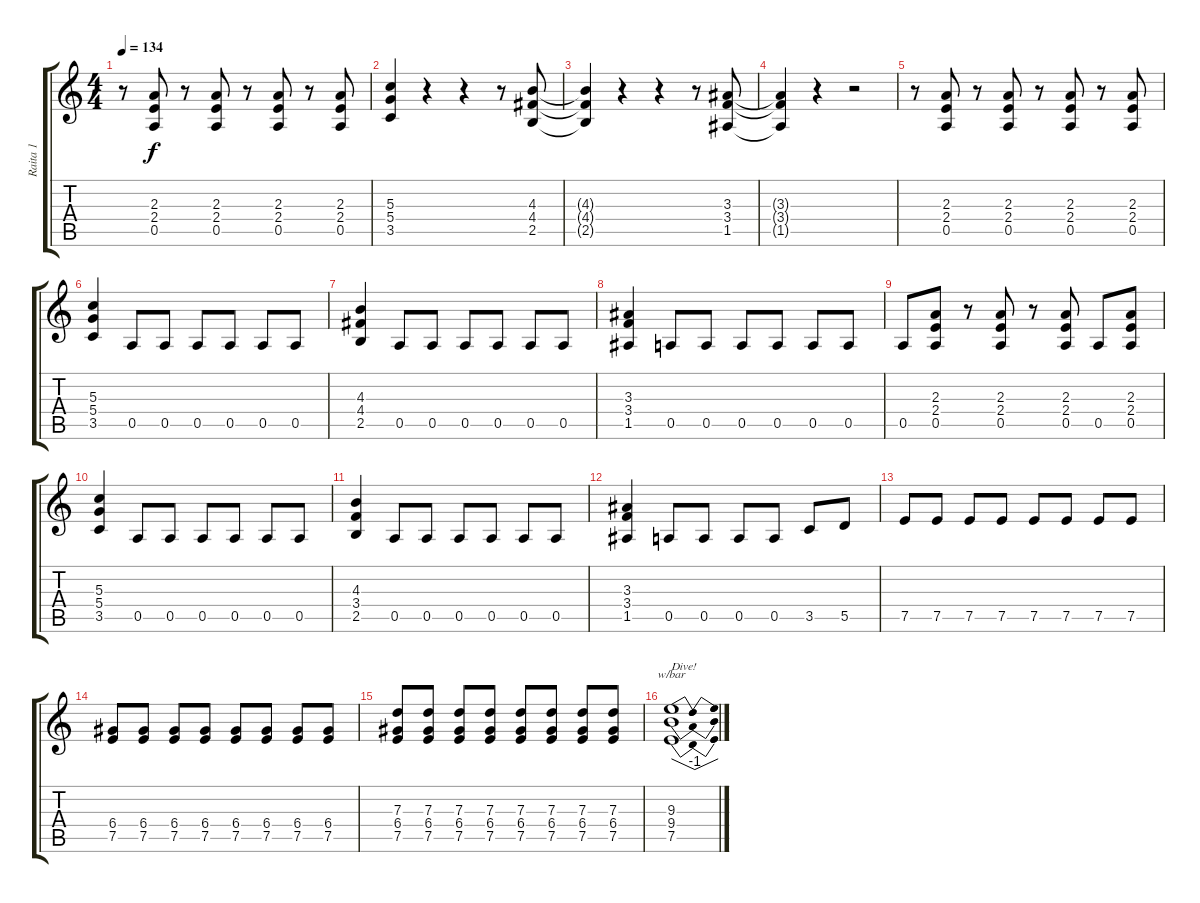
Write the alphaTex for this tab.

\track ("Raita 1" "Raita 1") {instrument distortionguitar}
\staff {score tabs}
\tuning (E4 B3 G3 D3 A2 E2) {hide}
\ts (4 4)
\tempo 134
\clef g2
\ks c
r.8{dy f} (2.3 2.4 0.5).8 r.8 (2.3 2.4 0.5).8 r.8 (2.3 2.4 0.5).8 r.8 (2.3 2.4 0.5).8 |
(5.3 5.4 3.5).4 r.4 r.4 r.8 (4.3 4.4 2.5).8 |
(4.3{t} 4.4{t} 2.5{t}).4 r.4 r.4 r.8 (3.3 3.4 1.5).8 |
(3.3{t} 3.4{t} 1.5{t}).4 r.4 r.2 |
r.8 (2.3 2.4 0.5).8 r.8 (2.3 2.4 0.5).8 r.8 (2.3 2.4 0.5).8 r.8 (2.3 2.4 0.5).8 |
(5.3 5.4 3.5).4 0.5.8 0.5.8 0.5.8 0.5.8 0.5.8 0.5.8 |
(4.3 4.4 2.5).4 0.5.8 0.5.8 0.5.8 0.5.8 0.5.8 0.5.8 |
(3.3 3.4 1.5).4 0.5.8 0.5.8 0.5.8 0.5.8 0.5.8 0.5.8 |
0.5.8 (2.3 2.4 0.5).8 r.8 (2.3 2.4 0.5).8 r.8 (2.3 2.4 0.5).8 0.5.8 (2.3 2.4 0.5).8 |
(5.3 5.4 3.5).4 0.5.8 0.5.8 0.5.8 0.5.8 0.5.8 0.5.8 |
(4.3 3.4 2.5).4 0.5.8 0.5.8 0.5.8 0.5.8 0.5.8 0.5.8 |
(3.3 3.4 1.5).4 0.5.8 0.5.8 0.5.8 0.5.8 3.5.8 5.5.8 |
7.5.8 7.5.8 7.5.8 7.5.8 7.5.8 7.5.8 7.5.8 7.5.8 |
(6.4 7.5).8 (6.4 7.5).8 (6.4 7.5).8 (6.4 7.5).8 (6.4 7.5).8 (6.4 7.5).8 (6.4 7.5).8 (6.4 7.5).8 |
(7.3 6.4 7.5).8 (7.3 6.4 7.5).8 (7.3 6.4 7.5).8 (7.3 6.4 7.5).8 (7.3 6.4 7.5).8 (7.3 6.4 7.5).8 (7.3 6.4 7.5).8 (7.3 6.4 7.5).8 |
(9.3 9.4 7.5).1{tbe (dip default 0 0 30 -4 60 0) txt "Dive!"}
